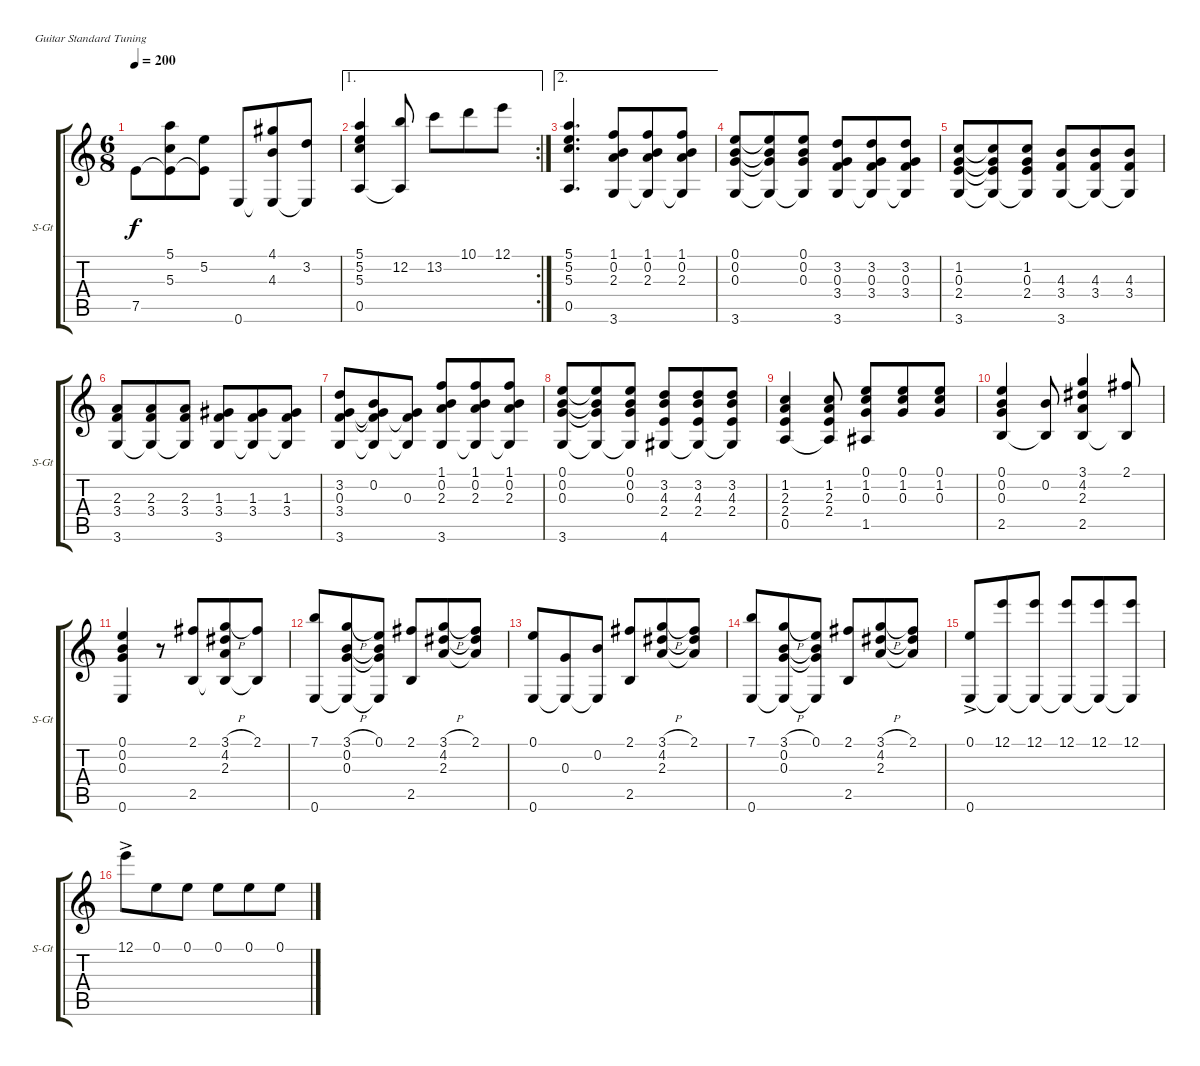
\bracketExtendMode groupsimilarinstruments
\useSystemSignSeparator
\singleTrackTrackNamePolicy allsystems
\multiTrackTrackNamePolicy allsystems
\firstSystemTrackNameOrientation horizontal
\otherSystemsTrackNameOrientation horizontal
\track ("Äîðîæêà 1" "S-Gt") {instrument acousticguitarsteel}
\staff {score tabs}
\tuning (E4 B3 G3 D3 A2 E2)
\ts (6 8)
\tempo 200
\clef g2
\ks c
7.5.8{dy f} (5.1 5.3 7.5{t}).8 (5.2 7.5{t}).8 0.6.8 (4.1 4.3 0.6{t}).8 (3.2 0.6{t}).8 |
\ae 1
\rc 2
(5.1 5.2 5.3 0.5).4 (12.2 0.5{t}).8 13.2.8 10.1.8 12.1.8 |
\ae 2
(5.1 5.2 5.3 0.5).4{d} (1.1 0.2 2.3 3.6).8 (1.1 0.2 2.3 3.6{t}).8 (1.1 0.2 2.3 3.6{t}).8 |
(0.1 0.2 0.3 3.6).8 (0.1{t} 0.2{t} 0.3{t} 3.6{t}).8 (0.1 0.2 0.3 3.6{t}).8 (3.2 0.3 3.4 3.6).8 (3.2 0.3 3.4 3.6{t}).8 (3.2 0.3 3.4 3.6{t}).8 |
(1.2 0.3 2.4 3.6).8 (1.2{t} 0.3{t} 2.4{t} 3.6{t}).8 (1.2 0.3 2.4 3.6{t}).8 (4.3 3.4 3.6).8 (4.3 3.4 3.6{t}).8 (4.3 3.4 3.6{t}).8 |
(2.3 3.4 3.6).8 (2.3 3.4 3.6{t}).8 (2.3 3.4 3.6{t}).8 (1.3 3.4 3.6).8 (1.3 3.4 3.6{t}).8 (1.3 3.4 3.6{t}).8 |
(3.2 0.3 3.4 3.6).8 (0.2 0.3{t} 3.4{t} 3.6{t}).8 (0.3 3.4{t} 3.6{t}).8 (1.1 0.2 2.3 3.6).8 (1.1 0.2 2.3 3.6{t}).8 (1.1 0.2 2.3 3.6{t}).8 |
(0.1 0.2 0.3 3.6).8 (0.1{t} 0.2{t} 0.3{t} 3.6{t}).8 (0.1 0.2 0.3 3.6{t}).8 (3.2 4.3 2.4 4.6).8 (3.2 4.3 2.4 4.6{t}).8 (3.2 4.3 2.4 4.6{t}).8 |
(1.2 2.3 2.4 0.5).4 (1.2 2.3 2.4 0.5{t}).8 (0.1 1.2 0.3 1.5).8 (0.1 1.2 0.3).8 (0.1 1.2 0.3).8 |
(0.1 0.2 0.3 2.5).4 (0.2 2.5{t}).8 (3.1 4.2 2.3 2.5).4 (2.1 2.5{t}).8 |
(0.1 0.2 0.3 0.6).4 r.8 (2.1 2.5).8 (3.1{h} 4.2 2.3 2.5{t}).8 (2.1 2.5{t}).8 |
(7.1 0.6).8 (3.1{h} 0.2 0.3 0.6{t}).8 (0.1 0.2{t} 0.3{t} 0.6{t}).8 (2.1 2.5).8 (3.1{h} 4.2 2.3).8 (2.1 4.2{t} 2.3{t}).8 |
(0.1 0.6).8 (0.3 0.6{t}).8 (0.2 0.6{t}).8 (2.1 2.5).8 (3.1{h} 4.2 2.3).8 (2.1 4.2{t} 2.3{t}).8 |
(7.1 0.6).8 (3.1{h} 0.2 0.3 0.6{t}).8 (0.1 0.2{t} 0.3{t} 0.6{t}).8 (2.1 2.5).8 (3.1{h} 4.2 2.3).8 (2.1 4.2{t} 2.3{t}).8 |
(0.1{ac} 0.6).8 (12.1 0.6{t}).8 (12.1 0.6{t}).8 (12.1 0.6{t}).8 (12.1 0.6{t}).8 (12.1 0.6{t}).8 |
12.1{ac}.8 0.1.8 0.1.8 0.1.8 0.1.8 0.1.8
